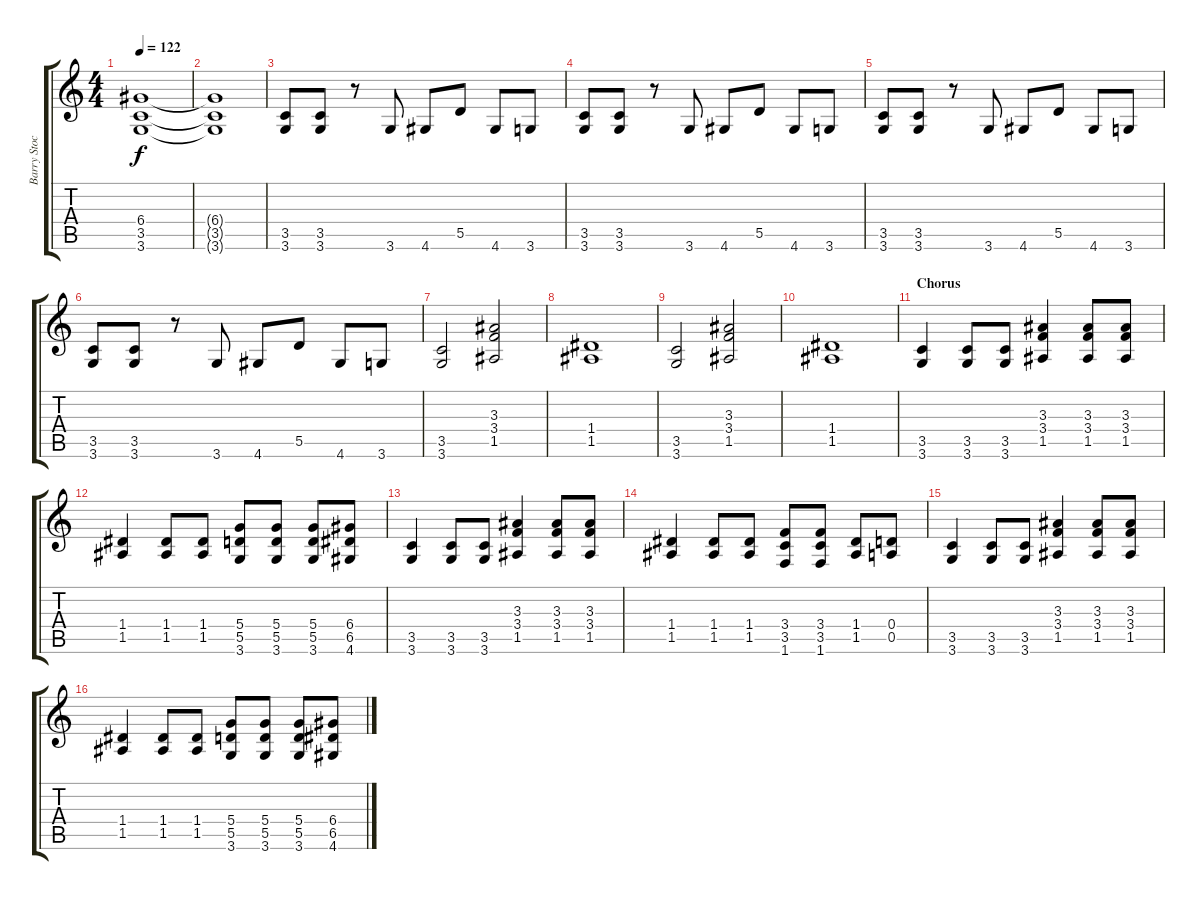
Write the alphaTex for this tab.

\track ("Barry Stock" "Barry Stoc") {instrument distortionguitar}
\staff {score tabs}
\tuning (E4 B3 G3 D3 A2 E2) {hide}
\ts (4 4)
\tempo 122
\clef g2
\ks c
(6.4{t} 3.5{t} 3.6{t}).1{dy f} |
(6.4{t} 3.5{t} 3.6{t}).1 |
(3.5 3.6).8 (3.5 3.6).8 r.8 3.6.8 4.6.8 5.5.8 4.6.8 3.6.8 |
(3.5 3.6).8 (3.5 3.6).8 r.8 3.6.8 4.6.8 5.5.8 4.6.8 3.6.8 |
(3.5 3.6).8 (3.5 3.6).8 r.8 3.6.8 4.6.8 5.5.8 4.6.8 3.6.8 |
(3.5 3.6).8 (3.5 3.6).8 r.8 3.6.8 4.6.8 5.5.8 4.6.8 3.6.8 |
(3.5 3.6).2 (3.3 3.4 1.5).2 |
(1.4 1.5).1 |
(3.5 3.6).2 (3.3 3.4 1.5).2 |
(1.4 1.5).1 |
\section ("" "Chorus")
(3.5 3.6).4 (3.5 3.6).8 (3.5 3.6).8 (3.3 3.4 1.5).4 (3.3 3.4 1.5).8 (3.3 3.4 1.5).8 |
(1.4 1.5).4 (1.4 1.5).8 (1.4 1.5).8 (5.4 5.5 3.6).8 (5.4 5.5 3.6).8 (5.4 5.5 3.6).8 (6.4 6.5 4.6).8 |
(3.5 3.6).4 (3.5 3.6).8 (3.5 3.6).8 (3.3 3.4 1.5).4 (3.3 3.4 1.5).8 (3.3 3.4 1.5).8 |
(1.4 1.5).4 (1.4 1.5).8 (1.4 1.5).8 (3.4 3.5 1.6).8 (3.4 3.5 1.6).8 (1.4 1.5).8 (0.4 0.5).8 |
(3.5 3.6).4 (3.5 3.6).8 (3.5 3.6).8 (3.3 3.4 1.5).4 (3.3 3.4 1.5).8 (3.3 3.4 1.5).8 |
(1.4 1.5).4 (1.4 1.5).8 (1.4 1.5).8 (5.4 5.5 3.6).8 (5.4 5.5 3.6).8 (5.4 5.5 3.6).8 (6.4 6.5 4.6).8
